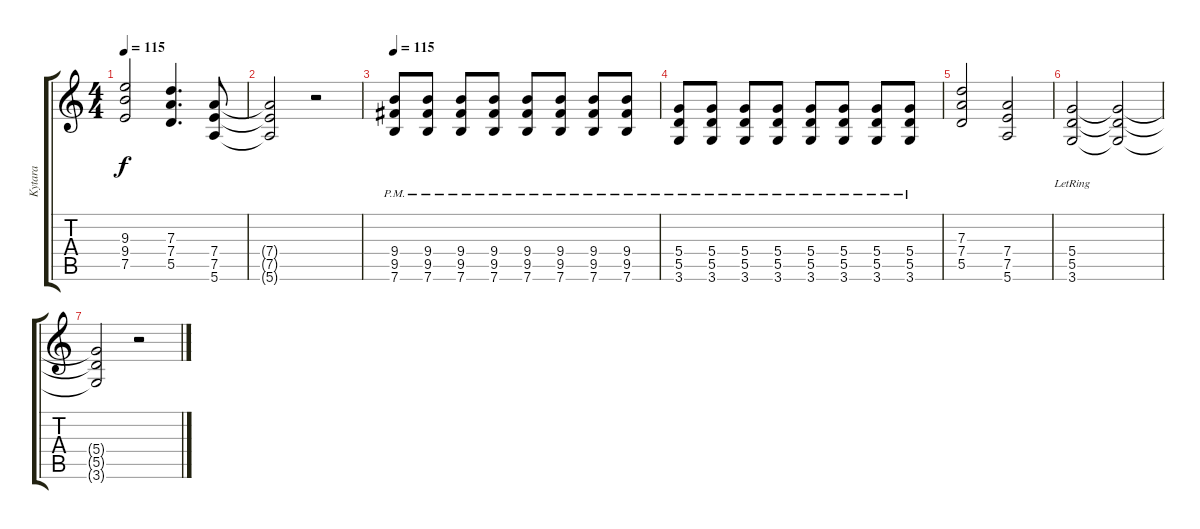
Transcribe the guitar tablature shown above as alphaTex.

\track ("Kytara" "Kytara") {instrument distortionguitar}
\staff {score tabs}
\tuning (E4 B3 G3 D3 A2 E2) {hide}
\ts (4 4)
\tempo 115
\clef g2
\ks c
(9.3 9.4 7.5).2{dy f} (7.3 7.4 5.5).4{d} (7.4 7.5 5.6).8 |
(7.4{t} 7.5{t} 5.6{t}).2 r.2 |
\tempo 115
(9.4{pm} 9.5{pm} 7.6{pm}).8{volume 8} (9.4{pm} 9.5{pm} 7.6{pm}).8 (9.4{pm} 9.5{pm} 7.6{pm}).8 (9.4{pm} 9.5{pm} 7.6{pm}).8 (9.4{pm} 9.5{pm} 7.6{pm}).8 (9.4{pm} 9.5{pm} 7.6{pm}).8 (9.4{pm} 9.5{pm} 7.6{pm}).8 (9.4{pm} 9.5{pm} 7.6{pm}).8 |
(5.4{pm} 5.5{pm} 3.6{pm}).8 (5.4{pm} 5.5{pm} 3.6{pm}).8 (5.4{pm} 5.5{pm} 3.6{pm}).8 (5.4{pm} 5.5{pm} 3.6{pm}).8 (5.4{pm} 5.5{pm} 3.6{pm}).8 (5.4{pm} 5.5{pm} 3.6{pm}).8 (5.4{pm} 5.5{pm} 3.6{pm}).8 (5.4{pm} 5.5{pm} 3.6{pm}).8 |
(7.3 7.4 5.5).2 (7.4 7.5 5.6).2 |
(5.4 5.5 3.6{lr}).2 (5.4{t} 5.5{t} 3.6{t}).2 |
(5.4{t} 5.5{t} 3.6{t}).2 r.2
